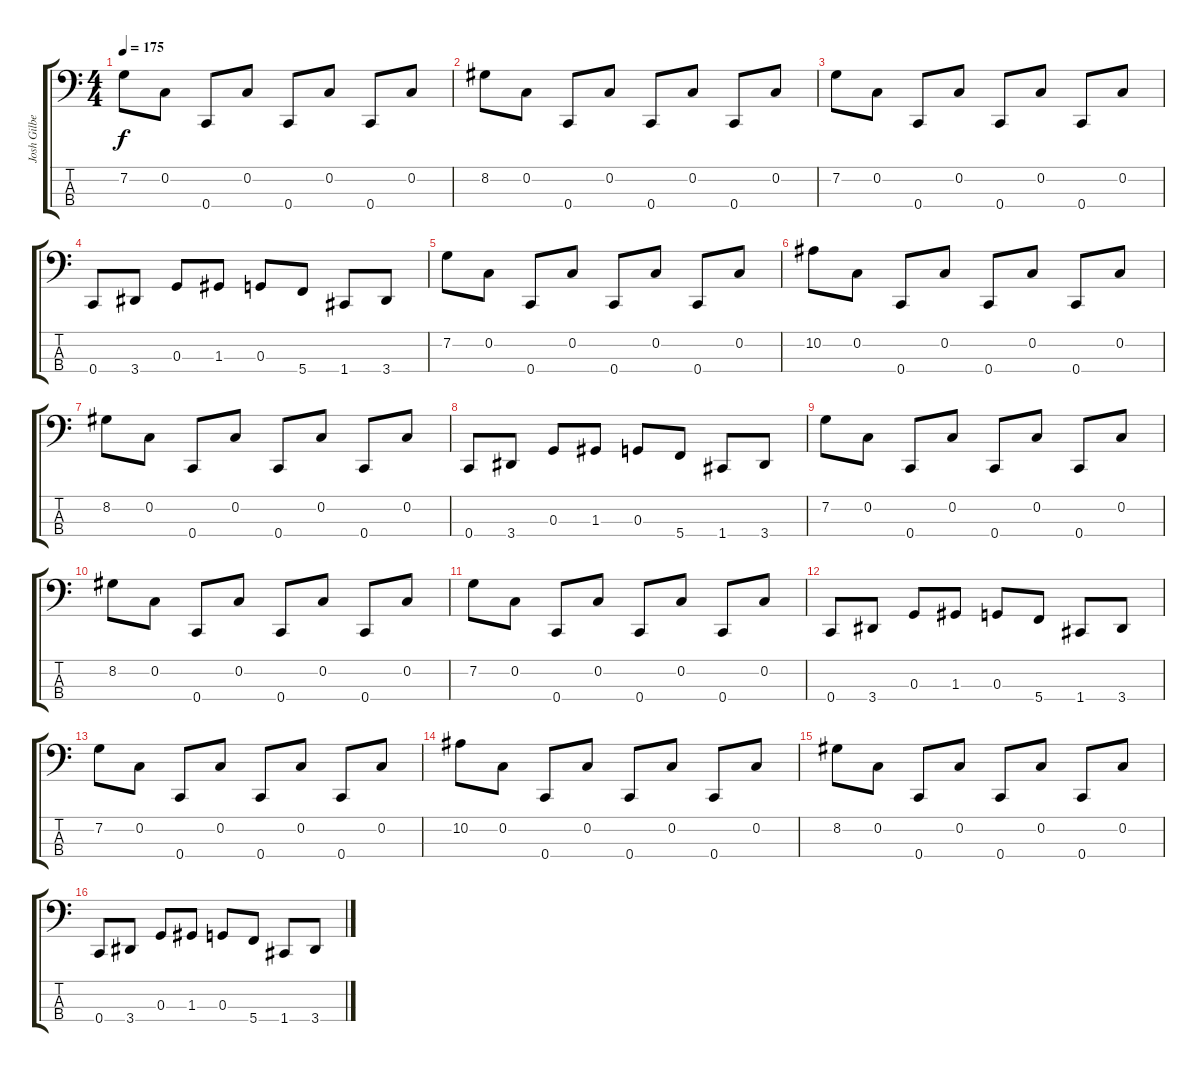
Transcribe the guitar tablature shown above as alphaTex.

\track ("Josh Gilbert" "Josh Gilbe") {instrument electricbasspick}
\staff {score tabs}
\tuning (F2 C2 G1 C1) {hide}
\ts (4 4)
\tempo 175
\clef f4
\ks c
7.2.8{dy f} 0.2.8 0.4.8 0.2.8 0.4.8 0.2.8 0.4.8 0.2.8 |
8.2.8 0.2.8 0.4.8 0.2.8 0.4.8 0.2.8 0.4.8 0.2.8 |
7.2.8 0.2.8 0.4.8 0.2.8 0.4.8 0.2.8 0.4.8 0.2.8 |
0.4.8 3.4.8 0.3.8 1.3.8 0.3.8 5.4.8 1.4.8 3.4.8 |
7.2.8 0.2.8 0.4.8 0.2.8 0.4.8 0.2.8 0.4.8 0.2.8 |
10.2.8 0.2.8 0.4.8 0.2.8 0.4.8 0.2.8 0.4.8 0.2.8 |
8.2.8 0.2.8 0.4.8 0.2.8 0.4.8 0.2.8 0.4.8 0.2.8 |
0.4.8 3.4.8 0.3.8 1.3.8 0.3.8 5.4.8 1.4.8 3.4.8 |
7.2.8 0.2.8 0.4.8 0.2.8 0.4.8 0.2.8 0.4.8 0.2.8 |
8.2.8 0.2.8 0.4.8 0.2.8 0.4.8 0.2.8 0.4.8 0.2.8 |
7.2.8 0.2.8 0.4.8 0.2.8 0.4.8 0.2.8 0.4.8 0.2.8 |
0.4.8 3.4.8 0.3.8 1.3.8 0.3.8 5.4.8 1.4.8 3.4.8 |
7.2.8 0.2.8 0.4.8 0.2.8 0.4.8 0.2.8 0.4.8 0.2.8 |
10.2.8 0.2.8 0.4.8 0.2.8 0.4.8 0.2.8 0.4.8 0.2.8 |
8.2.8 0.2.8 0.4.8 0.2.8 0.4.8 0.2.8 0.4.8 0.2.8 |
0.4.8 3.4.8 0.3.8 1.3.8 0.3.8 5.4.8 1.4.8 3.4.8
